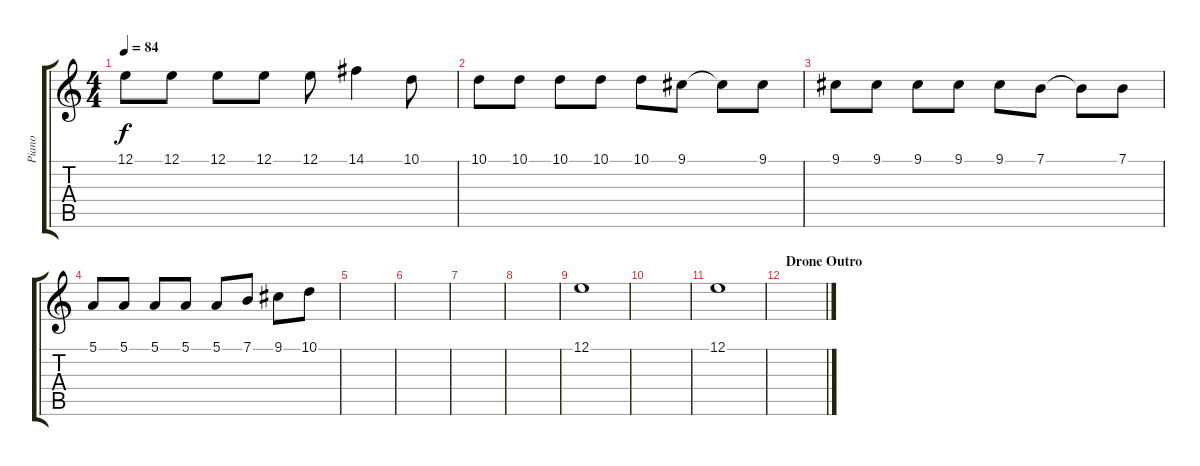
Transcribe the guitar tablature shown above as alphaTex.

\track ("Piano" "Piano") {instrument acousticgrandpiano}
\staff {score tabs}
\tuning (E4 B3 G3 D3 A2 E2) {hide}
\ts (4 4)
\tempo 84
\clef g2
\ks c
12.1.8{dy f} 12.1.8 12.1.8 12.1.8 12.1.8 14.1.4 10.1.8 |
10.1.8 10.1.8 10.1.8 10.1.8 10.1.8 9.1.8 9.1{t}.8 9.1.8 |
9.1.8 9.1.8 9.1.8 9.1.8 9.1.8 7.1.8 7.1{t}.8 7.1.8 |
5.1.8 5.1.8 5.1.8 5.1.8 5.1.8 7.1.8 9.1.8 10.1.8 |
|
|
|
|
12.1.1{volume 10} |
|
12.1.1 |
\section ("" "Drone Outro")
